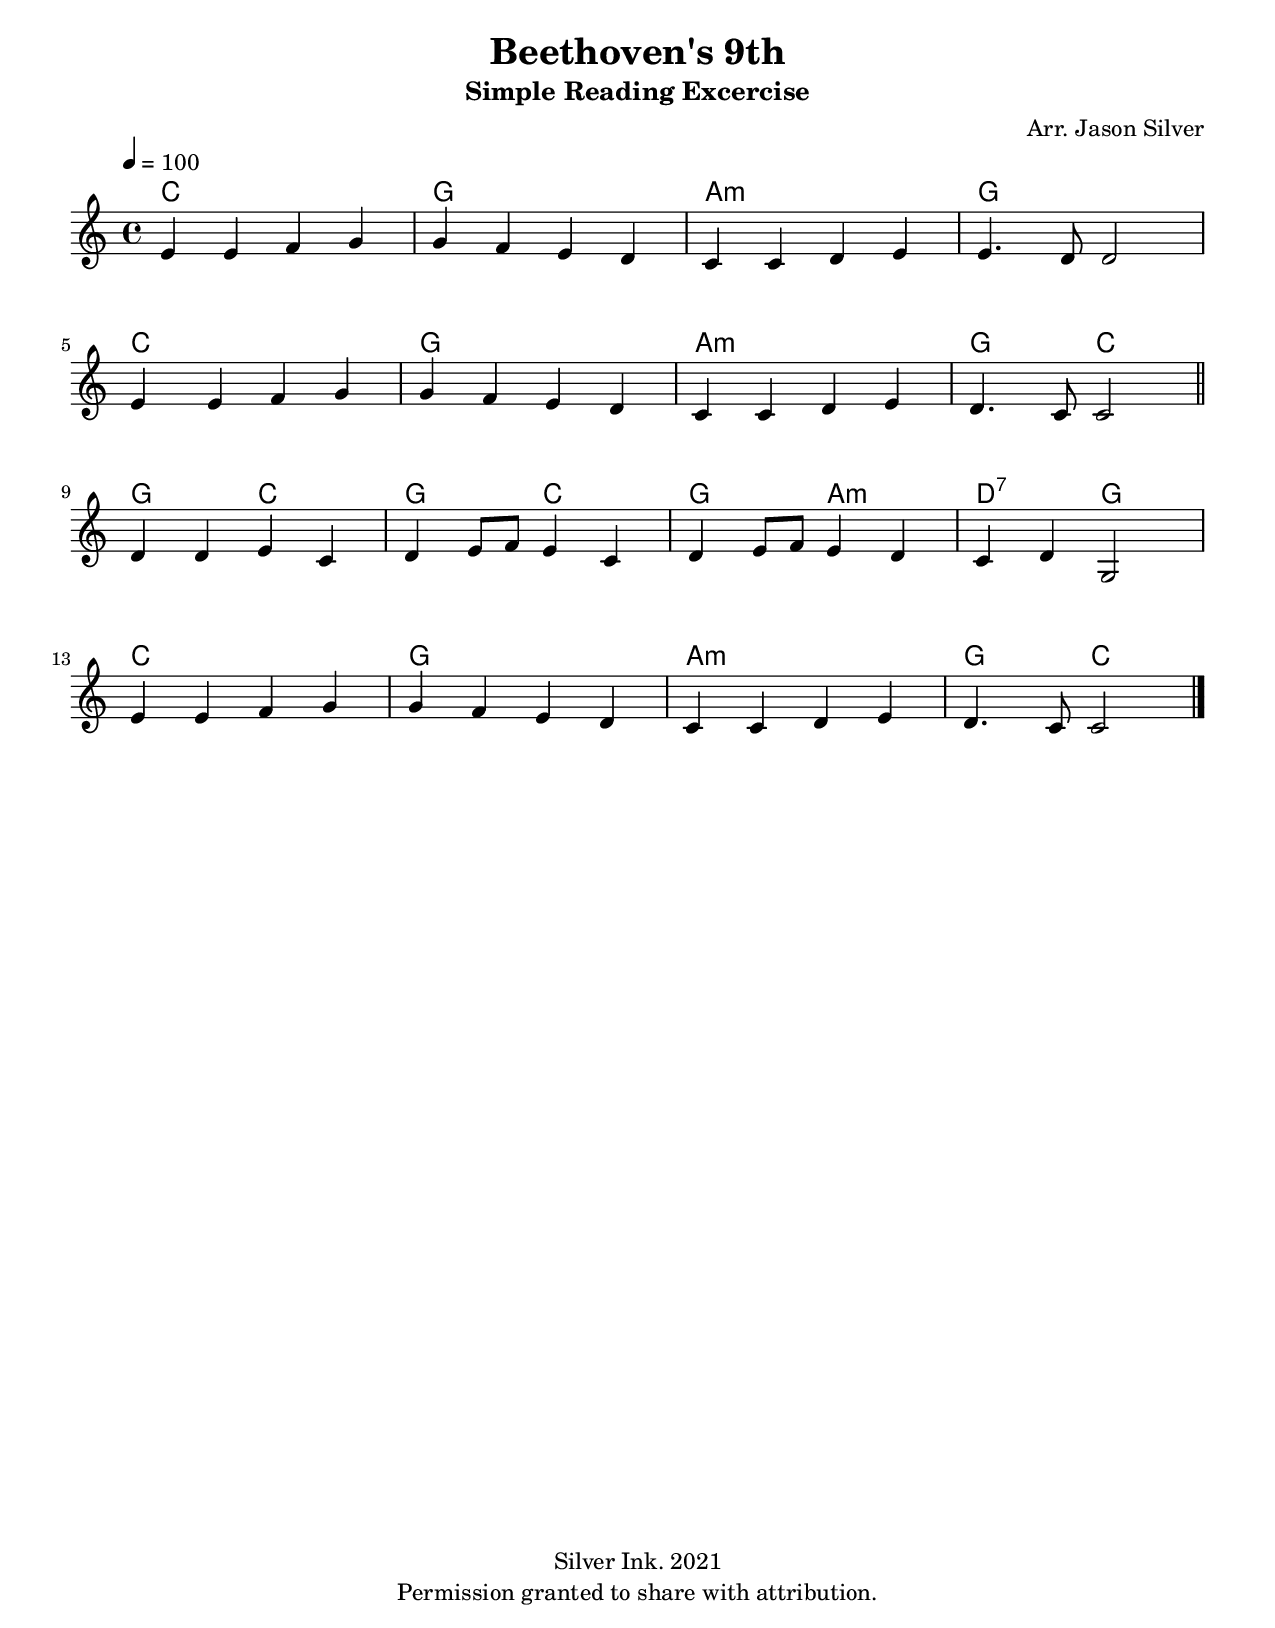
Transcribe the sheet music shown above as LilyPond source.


\language "english"
\version "2.18.2"
#(define (line-break-every-nth-engraver bars-per-line)
  (lambda (context)
     (make-engraver
       (acknowledgers ((paper-column-interface engraver grob source-engraver)
         (let ((current-bar (ly:context-property context 'currentBarNumber)))
           (if (= (remainder current-bar bars-per-line) 1)
               (if (eq? #t (ly:grob-property grob 'non-musical))
                   (set! (ly:grob-property grob 'line-break-permission) 'force)
                   (set! (ly:grob-property grob 'line-break-permission)
'())))))))))

\header {
  title = "Beethoven's 9th"
  subtitle = "Simple Reading Excercise"
  composer = ""
  poet = ""
  arranger = "Arr. Jason Silver"
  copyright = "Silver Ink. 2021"
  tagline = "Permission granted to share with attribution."
}
\paper {
  top-margin = #10
  bottom-margin = #4
  right-margin = #12
  left-margin = #12
  indent = #0
 	%min-systems-per-page = 10 % this allows you to squish line spacing

  % the distance between two systems in the same score:
  system-system-spacing = #'((basic-distance . 12 ) (minimum-distance . .10) (padding . 6 ) (stretchability . 00))
  % the distance between the last system of a score and the first system of the score that follows it, when no (title or top-level) markup exists between them:
  score-system-spacing = #'((basic-distance . 0) (minimum-distance . 0) (padding . 0) (stretchability . 0))
  % the distance between a (title or top-level) markup and the system that follows it:
  markup-system-spacing = #'((basic-distance . 0) (padding . 0) (stretchability . 0))
  % the distance between the last system of a score and the (title or top-level) markup that follows it:
  score-markup-spacing = #'((basic-distance . 0) (padding . 0) (stretchability . 0))
  % the distance between two (title or top-level) markups:
  markup-markup-spacing = #'((basic-distance . 0) (padding . 0))
  % the distance from the top of the printable area (i.e. the bottom of the top margin) to the first system on a page, when there is no (title or top-level) markup between the two:
  top-system-spacing = #'((basic-distance . 0) (minimum-distance . 0) (padding . 0))
  % the distance from the top of the printable area (i.e. the bottom of the top margin) to the first (title or top-level) markup on a page, when there is no system between the two:
  top-markup-spacing = #'((basic-distance . 0) (minimum-distance . 0) (padding . 0))
  % the distance from the last system or top-level markup on a page to the bottom of the printable area (i.e. the top of the bottom margin):
  last-bottom-spacing = #'((basic-distance . 0 ) (minimum-distance . 0) (padding . 0) (stretchability . 0))

  paper-width = 21.59\cm
  paper-height = 27.94\cm
}
slashOn = {
  \override Rest #'stencil = #ly:percent-repeat-item-interface::beat-slash
  \override Rest #'thickness = #'0.48
  \override Rest #'slope = #'1.2
  \override Rest #'Y-offset = #'-.0
}
slashOff = {
  \revert Rest #'stencil
}
LyricFontSize = #.5
lyricNote = {
  % use \once \set melismaBusyProperties = #'(tieMelismaBusy) on the tie where the note sits
  \once \override Lyrics.LyricText.font-shape = #'italic
  \once \override Lyrics.LyricText.font-size = #.2
  \once \override LyricText.self-alignment-X = #LEFT
}
lyricNotePlacement = {
	\once \override NoteHead.stencil = #ly:text-interface::print
	\once \override NoteHead.text = \markup \musicglyph #"rests.2"
	\once  \hide Stem
}
sectionTitle = #(define-music-function
    (parser location theTitle)
    (string?)
    #{
    \mark \markup { \large \bold \concat { "            " #theTitle } }
    #}
)
textRepeats  = #(define-music-function
    (parser location theTitle)
    (string?)
    #{
    \once \override Score.RehearsalMark #'break-visibility = #'#(#t #t #f)
    \mark \markup { \right-align \small #theTitle }
    #}
)
GotoCoda = {
  \once \override Score.RehearsalMark #'break-visibility = #'#(#t #t #f)
  \mark \markup { \small \musicglyph #"scripts.coda" }
}
Coda = {
  \once \override Score.RehearsalMark #'break-visibility = #'#(#f #t #t)
  \mark \markup { \small \musicglyph #"scripts.coda" }
}
Segno = {
  \once \override Score.RehearsalMark #'break-visibility = #'#(#f #t #t)
  \mark \markup { \small \musicglyph #"scripts.segno" }
}
chExceptionMusic = {
  <c d e g>1-\markup { "2" } % notate as 1.2.3.5
  <c f g>1-\markup {"sus"}
  <c a d g>1-\markup { "m2" } % 1.6.2.
  <c e g d'>1-\markup { \super "add9" } % 1.3.5.9
  <c ef g d'>1-\markup { "m" \super "add9" } % 1.3.5.9
}
chExceptions = #(append (sequential-music-to-chord-exceptions chExceptionMusic #t) ignatzekExceptions)
chordNames = \chordmode {
	\set chordNameExceptions = #chExceptions
	\set chordChanges = ##t % ##t(true) or ##f(false)
	%\set Staff.midiInstrument = #"string ensemble 1"
  c g a:m g 
  c g a:m g2 c2
  g c g c g a:m d:7 g
  c1 g a:m g2 c
}
melody = \relative c'{
  %\set Staff.midiInstrument = #"piano"
  %           \set melismaBusyProperties = #'()
  \time 4/4
	\key c  \major
	\clef treble
	\tempo 4 = 100
  \override Score.MetronomeMark.padding = #3
    e4 e f g g f e d c c d e e4. d8 d2 \break
    e4 e f g g f e d c c d e d4. c8 c2 \break
    \bar "||"
    d4 d e c d e8 f e4 c d e8 f e4 d c d g,2 \break
    e'4 e f g g f e d c c d e d4. c8 c2
    \bar "|."

}
nothing = \lyricmode {}
verseone = \lyricmode {
  \override LyricText #'font-size = \LyricFontSize
  \set stanza = "1."

}
versetwo = \lyricmode {
_ _ _ _ _ _ _ _ _ _ _ _ _ _
	\override LyricText #'font-size = \LyricFontSize
  _ _ \set stanza = "2."
}
versethree = \lyricmode {
	\override LyricText #'font-size = \LyricFontSize
	\set stanza = "3."
}
versefour = \lyricmode {
	\override LyricText #'font-size = \LyricFontSize
	\set stanza = "3."
}
versefive = \lyricmode {
	\override LyricText #'font-size = \LyricFontSize
	\set stanza = "4."
}
versesix = \lyricmode {
	\override LyricText #'font-size = \LyricFontSize
}
verseseven = \lyricmode {
	\override LyricText #'font-size = \LyricFontSize
}
verseeight = \lyricmode {
}
\score {
	<<
		\new ChordNames  {
			\chordNames
		}
		\new Staff
		<<
			\new Voice = "one" {
				\melody
			}
			\addlyrics {
				\verseone
			}
			\addlyrics {
				\versetwo
			}
			\addlyrics {
				\versethree
			}
			\addlyrics {
				\versefour
			}
			\addlyrics {
				\versefive
			}
			\addlyrics {
				\versesix
			}
			\addlyrics {
				\verseseven
			}
			\addlyrics {
				\verseeight
			}
			>>
	>>
	\layout {
		#(layout-set-staff-size 20)
		\context {
			\Score
			% \override NonMusicalPaperColumn #'line-break-permission = ##f
			%\consists #(line-break-every-nth-engraver 4)
		}
	}
	\midi { }
}